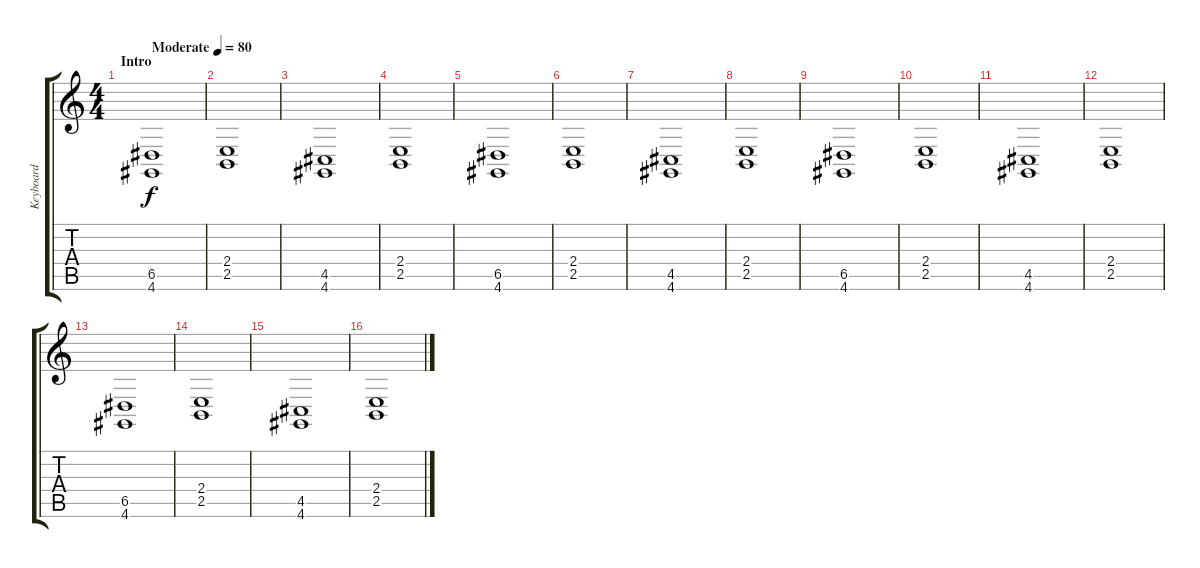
\track ("Keyboard" "Keyboard") {instrument fx6goblins}
\staff {score tabs}
\tuning (E4 B3 G3 D3 A2 E2) {hide}
\ts (4 4)
\section ("" "Intro")
\tempo (80 "Moderate")
\clef g2
\ks c
(6.5 4.6).1{dy f instrument fx6goblins} |
(2.4 2.5).1 |
(4.5 4.6).1 |
(2.4 2.5).1 |
(6.5 4.6).1 |
(2.4 2.5).1 |
(4.5 4.6).1 |
(2.4 2.5).1 |
(6.5 4.6).1 |
(2.4 2.5).1 |
(4.5 4.6).1 |
(2.4 2.5).1 |
(6.5 4.6).1 |
(2.4 2.5).1 |
(4.5 4.6).1 |
(2.4 2.5).1
